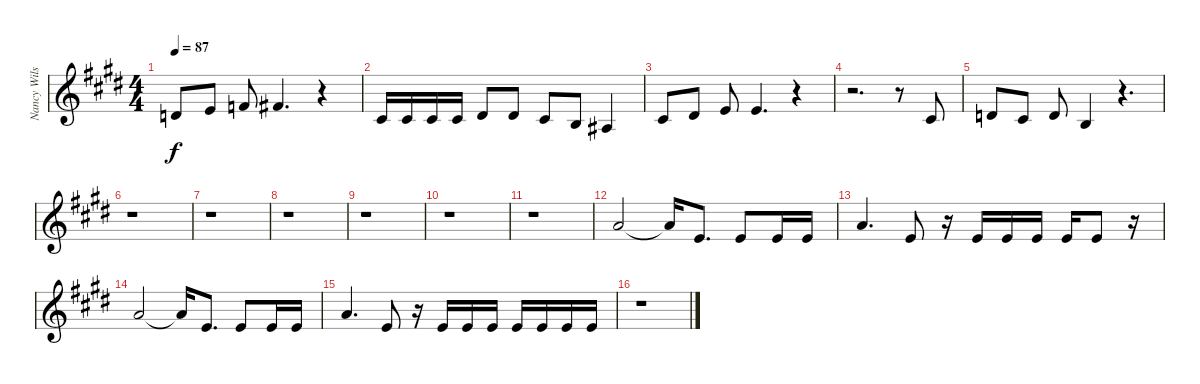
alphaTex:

\track ("Nancy Wilson Vocals" "Nancy Wils") {instrument piccolo}
\staff {score}
\tuning (E4 B3 G3 D3 A2 E2) {hide}
\ts (4 4)
\tempo 87
\clef g2
\ks e
3.2.8{dy f} 5.2.8 6.2.8 7.2.4{d} r.4 |
6.3.16 6.3.16 6.3.16 6.3.16 4.2.8 4.2.8 6.3.8 4.3.8 3.3.4 |
6.3.8 4.2.8 5.2.8 5.2.4{d} r.4 |
r.2{d} r.8 2.2.8 |
3.2.8 2.2.8 3.2.8 4.3.4 r.4{d} |
r.1 |
r.1 |
r.1 |
r.1 |
r.1 |
r.1 |
14.3.2 14.3{t}.16 14.4.8{d} 14.4.8 14.4.16 14.4.16 |
14.3.4{d} 14.4.8 r.16 14.4.16 14.4.16 14.4.16 14.4.16 14.4.8 r.16 |
14.3.2 14.3{t}.16 14.4.8{d} 14.4.8 14.4.16 14.4.16 |
14.3.4{d} 14.4.8 r.16 14.4.16 14.4.16 14.4.16 14.4.16 14.4.16 14.4.16 14.4.16 |
r.1
